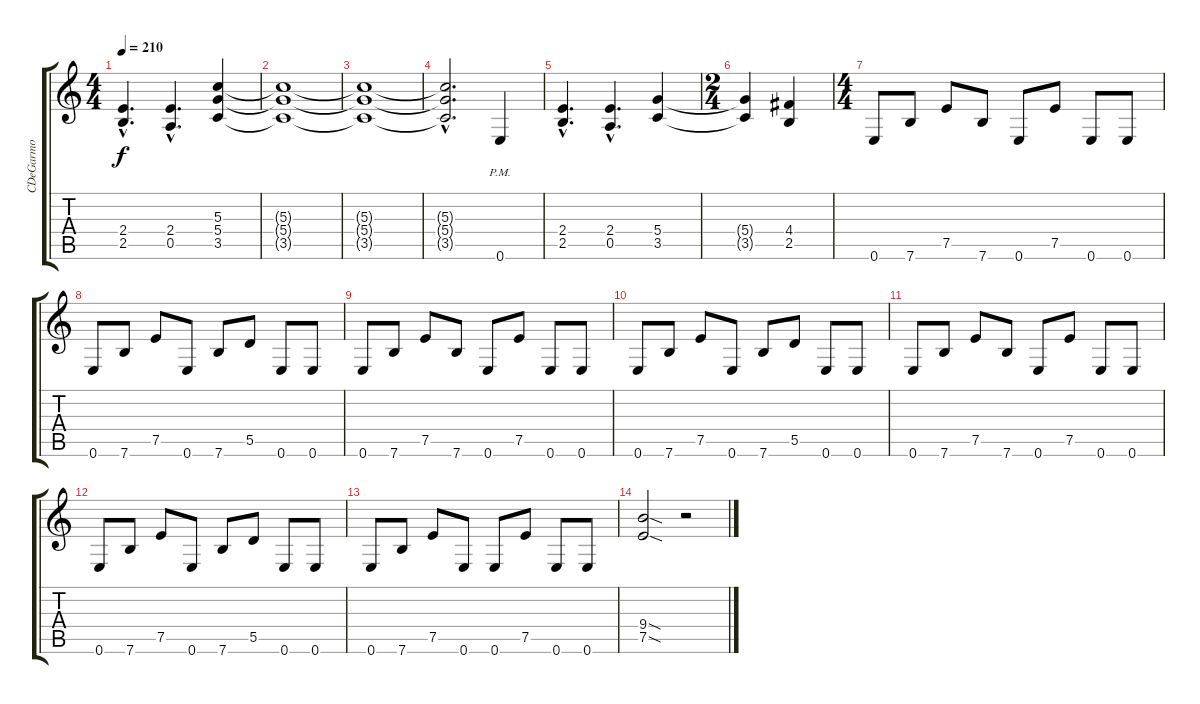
\track ("CDeGarmo" "CDeGarmo") {instrument distortionguitar}
\staff {score tabs}
\tuning (E4 B3 G3 D3 A2 E2) {hide}
\ts (4 4)
\tempo 210
\clef g2
\ks c
(2.4{hac} 2.5{hac}).4{d dy f} (2.4{hac} 0.5{hac}).4{d} (5.3 5.4 3.5).4 |
(5.3{t} 5.4{t} 3.5{t}).1 |
(5.3{t} 5.4{t} 3.5{t}).1 |
(5.3{hac t} 5.4{hac t} 3.5{hac t}).2{d} 0.6{pm}.4 |
(2.4{hac} 2.5{hac}).4{d} (2.4{hac} 0.5{hac}).4{d} (5.4 3.5).4 |
\ts (2 4)
(5.4{t} 3.5{t}).4 (4.4 2.5).4 |
\ts (4 4)
0.6.8 7.6.8 7.5.8 7.6.8 0.6.8 7.5.8 0.6.8 0.6.8 |
0.6.8 7.6.8 7.5.8 0.6.8 7.6.8 5.5.8 0.6.8 0.6.8 |
0.6.8 7.6.8 7.5.8 7.6.8 0.6.8 7.5.8 0.6.8 0.6.8 |
0.6.8 7.6.8 7.5.8 0.6.8 7.6.8 5.5.8 0.6.8 0.6.8 |
0.6.8 7.6.8 7.5.8 7.6.8 0.6.8 7.5.8 0.6.8 0.6.8 |
0.6.8 7.6.8 7.5.8 0.6.8 7.6.8 5.5.8 0.6.8 0.6.8 |
0.6.8 7.6.8 7.5.8 0.6.8 0.6.8 7.5.8 0.6.8 0.6.8 |
(9.4{sod} 7.5{sod}).2 r.2
